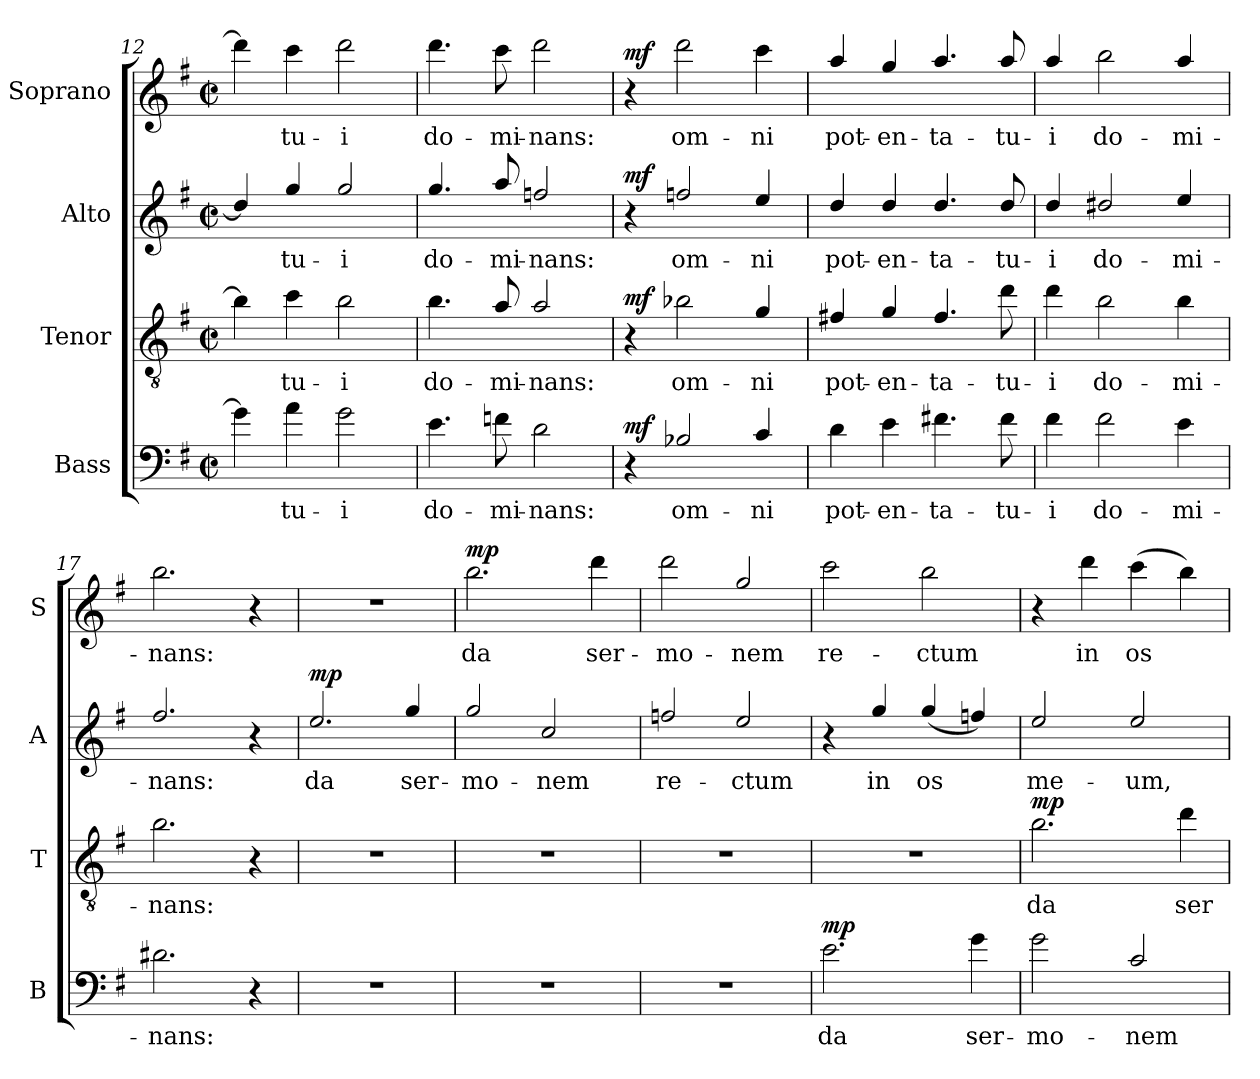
**kern	**text	**dynam	**kern	**text	**dynam	**kern	**text	**dynam	**kern	**text	**dynam
*part4	*part4	*part4	*part3	*part3	*part3	*part2	*part2	*part2	*part1	*part1	*part1
*staff4	*staff4	*staff4	*staff3	*staff3	*staff3	*staff2	*staff2	*staff2	*staff1	*staff1	*staff1
*I"Bass	*	*	*I"Tenor	*	*	*I"Alto	*	*	*I"Soprano	*	*
*I'B	*	*	*I'T	*	*	*I'A	*	*	*I'S	*	*
*clefF4	*	*	*clefGv2	*	*	*clefG2	*	*	*clefG2	*	*
*ITrd7c12	*	*	*ITrd7c12	*	*	*ITrd7c12	*	*	*ITrd7c12	*	*
*k[f#]	*	*	*k[f#]	*	*	*k[f#]	*	*	*k[f#]	*	*
*G:	*	*	*G:	*	*	*G:	*	*	*G:	*	*
*M2/2	*	*	*M2/2	*	*	*M2/2	*	*	*M2/2	*	*
*met(c|)	*	*	*met(c|)	*	*	*met(c|)	*	*	*met(c|)	*	*
=12	=12	=12	=12	=12	=12	=12	=12	=12	=12	=12	=12
4G\]	.	.	4B\]	.	.	4d/]	.	.	4dd\]	.	.
!	!LO:LY:b	!	!	!LO:LY:b	!	!	!LO:LY:b	!	!	!LO:LY:b	!
4A\	-tu-	.	4c\	-tu-	.	4g/	-tu-	.	4cc\	-tu-	.
!	!LO:LY:b	!	!	!LO:LY:b	!	!	!LO:LY:b	!	!	!LO:LY:b	!
2G\	-i	.	2B\	-i	.	2g/	-i	.	2dd\	-i	.
=13	=13	=13	=13	=13	=13	=13	=13	=13	=13	=13	=13
!	!LO:LY:b	!	!	!LO:LY:b	!	!	!LO:LY:b	!	!	!LO:LY:b	!
4.E\	do-	.	4.B\	do-	.	4.g/	do-	.	4.dd\	do-	.
!	!LO:LY:b	!	!	!LO:LY:b	!	!	!LO:LY:b	!	!	!LO:LY:b	!
8Fn\	-mi-	.	8A/	-mi-	.	8a/	-mi-	.	8cc\	-mi-	.
!	!LO:LY:b	!	!	!LO:LY:b	!	!	!LO:LY:b	!	!	!LO:LY:b	!
2D\	-nans:	.	2A/	-nans:	.	2fn/	-nans:	.	2dd\	-nans:	.
=14	=14	=14	=14	=14	=14	=14	=14	=14	=14	=14	=14
!	!	!LO:DY:a	!	!	!LO:DY:a	!	!	!LO:DY:a	!	!	!LO:DY:a
4r	.	mf	4r	.	mf	4r	.	mf	4r	.	mf
!	!LO:LY:b	!	!	!LO:LY:b	!	!	!LO:LY:b	!	!	!LO:LY:b	!
2BB-X/	om-	.	2B-X\	om-	.	2fn/	om-	.	2dd\	om-	.
!	!LO:LY:b	!	!	!LO:LY:b	!	!	!LO:LY:b	!	!	!LO:LY:b	!
4C/	-ni	.	4G/	-ni	.	4e/	-ni	.	4cc\	-ni	.
!!LO:LB:g=z
=15	=15	=15	=15	=15	=15	=15	=15	=15	=15	=15	=15
!	!LO:LY:b	!	!	!LO:LY:b	!	!	!LO:LY:b	!	!	!LO:LY:b	!
4D\	pot-	.	4F#X/	pot-	.	4d/	pot-	.	4a/	pot-	.
!	!LO:LY:b	!	!	!LO:LY:b	!	!	!LO:LY:b	!	!	!LO:LY:b	!
4E\	-en-	.	4G/	-en-	.	4d/	-en-	.	4g/	-en-	.
!	!LO:LY:b	!	!	!LO:LY:b	!	!	!LO:LY:b	!	!	!LO:LY:b	!
4.F#X\	-ta-	.	4.F#/	-ta-	.	4.d/	-ta-	.	4.a/	-ta-	.
!	!LO:LY:b	!	!	!LO:LY:b	!	!	!LO:LY:b	!	!	!LO:LY:b	!
8F#\	-tu-	.	8d\	-tu-	.	8d/	-tu-	.	8a/	-tu-	.
=16	=16	=16	=16	=16	=16	=16	=16	=16	=16	=16	=16
!	!LO:LY:b	!	!	!LO:LY:b	!	!	!LO:LY:b	!	!	!LO:LY:b	!
4F#\	-i	.	4d\	-i	.	4d/	-i	.	4a/	-i	.
!	!LO:LY:b	!	!	!LO:LY:b	!	!	!LO:LY:b	!	!	!LO:LY:b	!
2F#\	do-	.	2B\	do-	.	2d#X/	do-	.	2b\	do-	.
!	!LO:LY:b	!	!	!LO:LY:b	!	!	!LO:LY:b	!	!	!LO:LY:b	!
4E\	-mi-	.	4B\	-mi-	.	4e/	-mi-	.	4a/	-mi-	.
=17	=17	=17	=17	=17	=17	=17	=17	=17	=17	=17	=17
!	!LO:LY:b	!	!	!LO:LY:b	!	!	!LO:LY:b	!	!	!LO:LY:b	!
2.D#X\	-nans:	.	2.B\	-nans:	.	2.f#/	-nans:	.	2.b\	-nans:	.
4r	.	.	4r	.	.	4r	.	.	4r	.	.
=18	=18	=18	=18	=18	=18	=18	=18	=18	=18	=18	=18
!	!	!	!	!	!	!	!LO:LY:b	!LO:DY:a	!	!	!
1r	.	.	1r	.	.	2.e/	da	mp	1r	.	.
!	!	!	!	!	!	!	!LO:LY:b	!	!	!	!
.	.	.	.	.	.	4g/	ser-	.	.	.	.
=19	=19	=19	=19	=19	=19	=19	=19	=19	=19	=19	=19
!	!	!	!	!	!	!	!LO:LY:b	!	!	!LO:LY:b	!LO:DY:a
1r	.	.	1r	.	.	2g/	-mo-	.	2.b\	da	mp
!	!	!	!	!	!	!	!LO:LY:b	!	!	!	!
.	.	.	.	.	.	2c/	-nem	.	.	.	.
!	!	!	!	!	!	!	!	!	!	!LO:LY:b	!
.	.	.	.	.	.	.	.	.	4dd\	ser-	.
=20	=20	=20	=20	=20	=20	=20	=20	=20	=20	=20	=20
!	!	!	!	!	!	!	!LO:LY:b	!	!	!LO:LY:b	!
1r	.	.	1r	.	.	2fn/	re-	.	2dd\	-mo-	.
!	!	!	!	!	!	!	!LO:LY:b	!	!	!LO:LY:b	!
.	.	.	.	.	.	2e/	-ctum	.	2g/	-nem	.
=21	=21	=21	=21	=21	=21	=21	=21	=21	=21	=21	=21
!	!LO:LY:b	!LO:DY:a	!	!	!	!	!	!	!	!LO:LY:b	!
2.E\	da	mp	1r	.	.	4r	.	.	2cc\	re-	.
!	!	!	!	!	!	!	!LO:LY:b	!	!	!	!
.	.	.	.	.	.	4g/	in	.	.	.	.
!	!	!	!	!	!	!	!LO:LY:b	!	!	!LO:LY:b	!
.	.	.	.	.	.	(<4g/	os	.	2b\	-ctum	.
!	!LO:LY:b	!	!	!	!	!	!	!	!	!	!
4G\	ser-	.	.	.	.	4fn/)	.	.	.	.	.
=22	=22	=22	=22	=22	=22	=22	=22	=22	=22	=22	=22
!	!LO:LY:b	!	!	!LO:LY:b	!LO:DY:a	!	!LO:LY:b	!	!	!	!
2G\	-mo-	.	2.B\	da	mp	2e/	me-	.	4r	.	.
!	!	!	!	!	!	!	!	!	!	!LO:LY:b	!
.	.	.	.	.	.	.	.	.	4dd\	in	.
!	!LO:LY:b	!	!	!	!	!	!LO:LY:b	!	!	!LO:LY:b	!
2C/	-nem	.	.	.	.	2e/	-um,	.	(>4cc\	os	.
!	!	!	!	!LO:LY:b	!	!	!	!	!	!	!
.	.	.	4d\	ser-	.	.	.	.	4b\)	.	.
=	=	=	=	=	=	=	=	=	=	=	=
*-	*-	*-	*-	*-	*-	*-	*-	*-	*-	*-	*-
